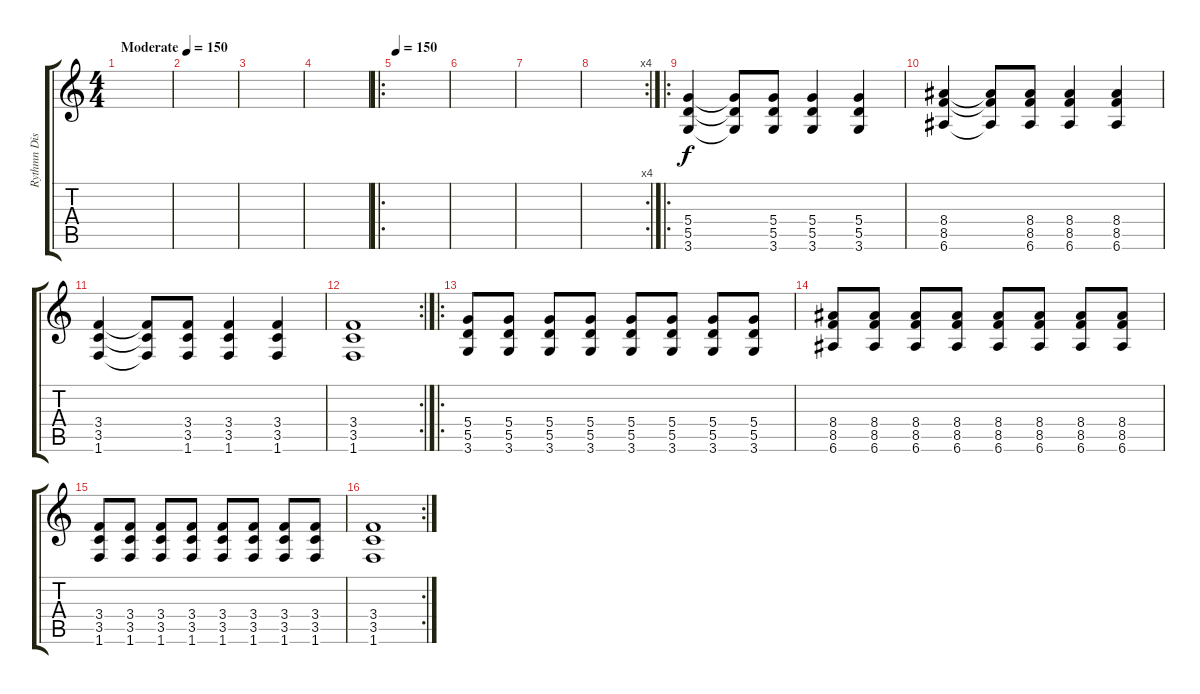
\track ("Rythmn Distortion" "Rythmn Dis") {instrument distortionguitar}
\staff {score tabs}
\tuning (E4 B3 G3 D3 A2 E2) {hide}
\ts (4 4)
\tempo (150 "Moderate")
\clef g2
\ks c
|
|
|
|
\ro
\tempo 150
|
|
|
\rc 4
|
\ro
(5.4 5.5 3.6).4 (5.4{t} 5.5{t} 3.6{t}).8 (5.4 5.5 3.6).8 (5.4 5.5 3.6).4 (5.4 5.5 3.6).4 |
(8.4 8.5 6.6).4 (8.4{t} 8.5{t} 6.6{t}).8 (8.4 8.5 6.6).8 (8.4 8.5 6.6).4 (8.4 8.5 6.6).4 |
(3.4 3.5 1.6).4 (3.4{t} 3.5{t} 1.6{t}).8 (3.4 3.5 1.6).8 (3.4 3.5 1.6).4 (3.4 3.5 1.6).4 |
\rc 2
(3.4 3.5 1.6).1 |
\ro
(5.4 5.5 3.6).8 (5.4 5.5 3.6).8 (5.4 5.5 3.6).8 (5.4 5.5 3.6).8 (5.4 5.5 3.6).8 (5.4 5.5 3.6).8 (5.4 5.5 3.6).8 (5.4 5.5 3.6).8 |
(8.4 8.5 6.6).8 (8.4 8.5 6.6).8 (8.4 8.5 6.6).8 (8.4 8.5 6.6).8 (8.4 8.5 6.6).8 (8.4 8.5 6.6).8 (8.4 8.5 6.6).8 (8.4 8.5 6.6).8 |
(3.4 3.5 1.6).8 (3.4 3.5 1.6).8 (3.4 3.5 1.6).8 (3.4 3.5 1.6).8 (3.4 3.5 1.6).8 (3.4 3.5 1.6).8 (3.4 3.5 1.6).8 (3.4 3.5 1.6).8 |
\rc 2
(3.4 3.5 1.6).1
